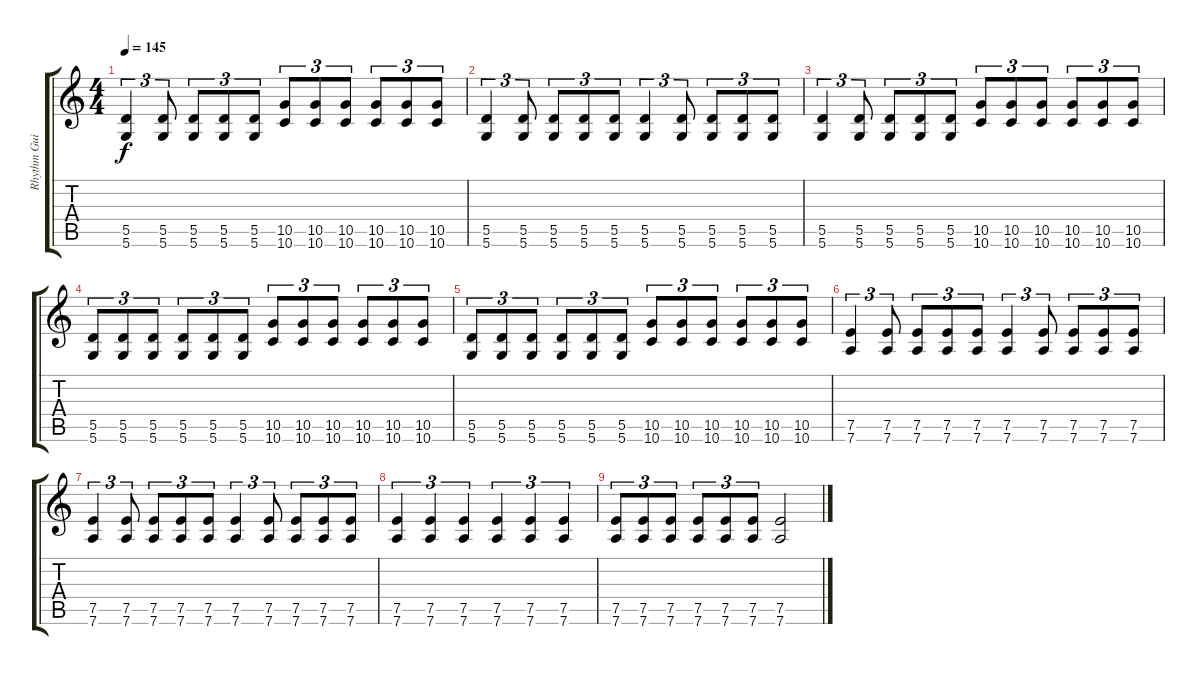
\track ("Rhythm Guitar" "Rhythm Gui") {instrument distortionguitar}
\staff {score tabs}
\tuning (E4 B3 G3 D3 A2 D2) {hide}
\ts (4 4)
\tempo 145
\clef g2
\ks c
(5.5 5.6).4{tu (3 2) dy f} (5.5 5.6).8{tu (3 2)} (5.5 5.6).8{tu (3 2)} (5.5 5.6).8{tu (3 2)} (5.5 5.6).8{tu (3 2)} (10.5 10.6).8{tu (3 2)} (10.5 10.6).8{tu (3 2)} (10.5 10.6).8{tu (3 2)} (10.5 10.6).8{tu (3 2)} (10.5 10.6).8{tu (3 2)} (10.5 10.6).8{tu (3 2)} |
(5.5 5.6).4{tu (3 2)} (5.5 5.6).8{tu (3 2)} (5.5 5.6).8{tu (3 2)} (5.5 5.6).8{tu (3 2)} (5.5 5.6).8{tu (3 2)} (5.5 5.6).4{tu (3 2)} (5.5 5.6).8{tu (3 2)} (5.5 5.6).8{tu (3 2)} (5.5 5.6).8{tu (3 2)} (5.5 5.6).8{tu (3 2)} |
(5.5 5.6).4{tu (3 2)} (5.5 5.6).8{tu (3 2)} (5.5 5.6).8{tu (3 2)} (5.5 5.6).8{tu (3 2)} (5.5 5.6).8{tu (3 2)} (10.5 10.6).8{tu (3 2)} (10.5 10.6).8{tu (3 2)} (10.5 10.6).8{tu (3 2)} (10.5 10.6).8{tu (3 2)} (10.5 10.6).8{tu (3 2)} (10.5 10.6).8{tu (3 2)} |
(5.5 5.6).8{tu (3 2)} (5.5 5.6).8{tu (3 2)} (5.5 5.6).8{tu (3 2)} (5.5 5.6).8{tu (3 2)} (5.5 5.6).8{tu (3 2)} (5.5 5.6).8{tu (3 2)} (10.5 10.6).8{tu (3 2)} (10.5 10.6).8{tu (3 2)} (10.5 10.6).8{tu (3 2)} (10.5 10.6).8{tu (3 2)} (10.5 10.6).8{tu (3 2)} (10.5 10.6).8{tu (3 2)} |
(5.5 5.6).8{tu (3 2)} (5.5 5.6).8{tu (3 2)} (5.5 5.6).8{tu (3 2)} (5.5 5.6).8{tu (3 2)} (5.5 5.6).8{tu (3 2)} (5.5 5.6).8{tu (3 2)} (10.5 10.6).8{tu (3 2)} (10.5 10.6).8{tu (3 2)} (10.5 10.6).8{tu (3 2)} (10.5 10.6).8{tu (3 2)} (10.5 10.6).8{tu (3 2)} (10.5 10.6).8{tu (3 2)} |
(7.5 7.6).4{tu (3 2)} (7.5 7.6).8{tu (3 2)} (7.5 7.6).8{tu (3 2)} (7.5 7.6).8{tu (3 2)} (7.5 7.6).8{tu (3 2)} (7.5 7.6).4{tu (3 2)} (7.5 7.6).8{tu (3 2)} (7.5 7.6).8{tu (3 2)} (7.5 7.6).8{tu (3 2)} (7.5 7.6).8{tu (3 2)} |
(7.5 7.6).4{tu (3 2)} (7.5 7.6).8{tu (3 2)} (7.5 7.6).8{tu (3 2)} (7.5 7.6).8{tu (3 2)} (7.5 7.6).8{tu (3 2)} (7.5 7.6).4{tu (3 2)} (7.5 7.6).8{tu (3 2)} (7.5 7.6).8{tu (3 2)} (7.5 7.6).8{tu (3 2)} (7.5 7.6).8{tu (3 2)} |
(7.5 7.6).4{tu (3 2)} (7.5 7.6).4{tu (3 2)} (7.5 7.6).4{tu (3 2)} (7.5 7.6).4{tu (3 2)} (7.5 7.6).4{tu (3 2)} (7.5 7.6).4{tu (3 2)} |
(7.5 7.6).8{tu (3 2)} (7.5 7.6).8{tu (3 2)} (7.5 7.6).8{tu (3 2)} (7.5 7.6).8{tu (3 2)} (7.5 7.6).8{tu (3 2)} (7.5 7.6).8{tu (3 2)} (7.5 7.6).2
